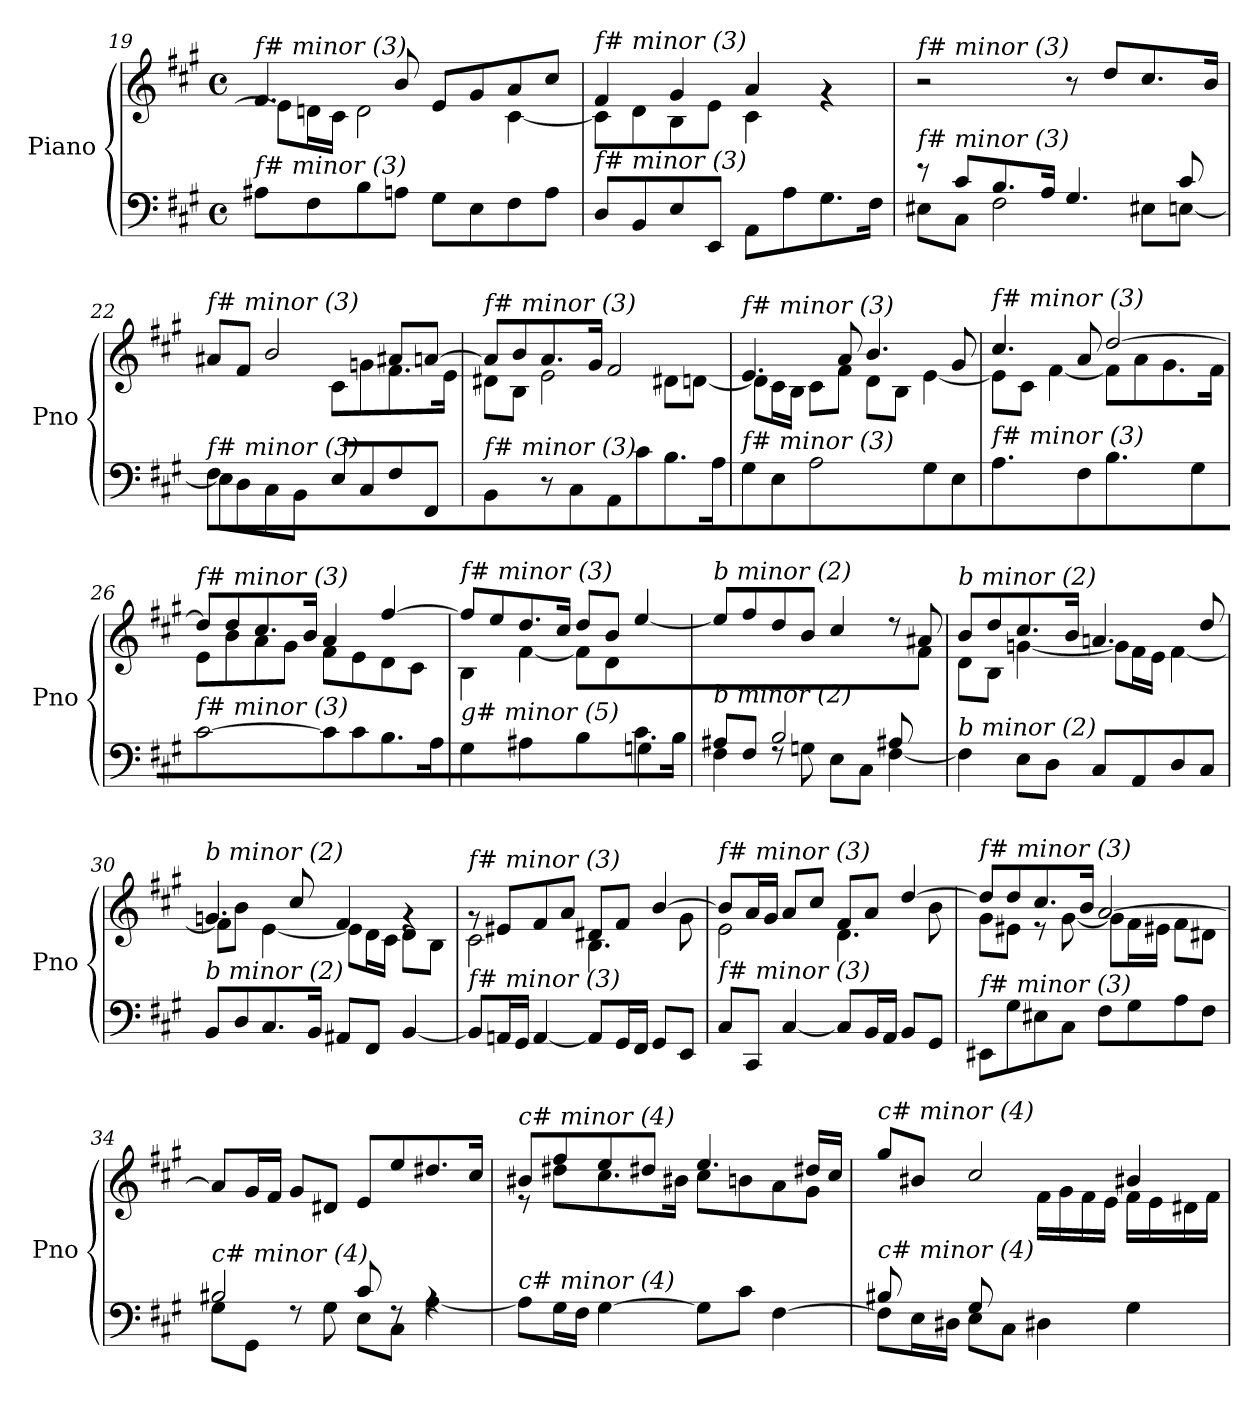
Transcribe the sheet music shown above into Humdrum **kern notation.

**kern	**kern
*part1	*part1
*staff2	*staff1
*I"Piano	*
*I'Pno	*
*clefF4	*clefG2
*k[f#c#g#]	*k[f#c#g#]
*M4/4	*M4/4
*met(c)	*met(c)
=19	=19
*	*^
!	!LO:TX:i:t=f# minor (3)	!
!LO:TX:i:t=f# minor (3)	!	!
8A#X\L	4.f#/	8e\L]
8F#\	.	16dn\L
.	.	16c#\JJ
8B\	.	2d\
8An\J	8b/	.
8G#\L	8e/L	.
8E\	8g#/	.
8F#\	8a/	[4c#\
8A\J	8cc#/J	.
=20	=20	=20
!	!LO:TX:i:t=f# minor (3)	!
!LO:TX:i:t=f# minor (3)	!	!
8D/L	4f#/	8c#\L]
8BB/	.	8d\
8E/	4g#/	8B\
8EE/J	.	8e\J
8AA\L	4a/	4c#\
8A\	.	.
8.G#\	4rg	4rg
16F#\Jk	.	.
*	*v	*v
=21	=21
*^	*
!	!	!LO:TX:i:t=f# minor (3)
!LO:TX:i:t=f# minor (3)	!	!
8r	8E#X\L	2r
8c#/L	8C#\J	.
8.B/	2F#\	.
16A/Jk	.	.
4.G#/	.	8r
.	.	8dd/L
.	8E#X\L	8.cc#/
8c#/	[8En\J	.
.	.	16b/Jk
!!LO:PB:g=z
=22	=22	=22
*	*	*^
!	!	!LO:TX:i:t=f# minor (3)	!
!LO:TX:i:t=f# minor (3)	!	!	!
8F#/L	8E\L]	8a#X/L	8ryy
2..ryy	8D\	8f#/J	8f#\
.	8C#\	2b/	8.e\
.	8BB\J	.	.
.	.	.	16d\Jk
.	8E/L	.	8c#\L
.	8C#/	.	8gn\
.	8F#/	8a#X/L	8.f#\
.	8FF#/J	[8an/J	.
.	.	.	16e\Jk
*v	*v	*	*
=23	=23	=23
!	!LO:TX:i:t=f# minor (3)	!
!LO:TX:i:t=f# minor (3)	!	!
4BB/	8a/L]	8d#X\L
.	8b/	8B\J
8r	8.a/	2e\
8C#/	.	.
.	16g#/Jk	.
8AA\L	2f#/	.
8c#\	.	.
8.B\	.	8d#X\L
.	.	[8dn\J
16A\Jk	.	.
=24	=24	=24
!	!LO:TX:i:t=f# minor (3)	!
!LO:TX:i:t=f# minor (3)	!	!
8G#\L	4.e/	8d\L]
8E\J	.	16c#\L
.	.	16B\JJ
2A\	.	8c#\L
.	8a/	8f#\J
.	4.b/	8d\L
.	.	8B\J
8G#\L	.	[4e\
8E\J	8g#/	.
=25	=25	=25
!	!LO:TX:i:t=f# minor (3)	!
!LO:TX:i:t=f# minor (3)	!	!
4.A\	4.cc#/	8e\L]
.	.	8c#\J
.	.	[4f#\
8F#\	8a/	.
4.B\	[2dd/	8f#\L]
.	.	8a\
.	.	8.g#\
8G#\	.	.
.	.	16f#\Jk
!!LO:LB:g=z	!!
=26	=26	=26
!	!LO:TX:i:t=f# minor (3)	!
!LO:TX:i:t=f# minor (3)	!	!
[2c#\	8dd/L]	8e\L
.	8dd/	8b\
.	8.cc#/	8a\
.	.	8g#\J
.	16b/Jk	.
8c#\L]	4a/	8f#\L
8c#\	.	8e\
8.B\	[4ff#/	8d\
.	.	8c#\J
16A\Jk	.	.
=27	=27	=27
*^	*	*
!	!	!LO:TX:i:t=f# minor (3)	!
!LO:TX:i:t=g# minor (5)	!	!	!
2.ryy	4G#\	8ff#/L]	4B\
.	.	8ee/	.
.	4A#X\	8.dd/	[4f#\
.	.	16cc#/Jk	.
.	4B\	8dd/L	8f#\L]
.	.	8b/J	8d\
8.c#/	4Gn\	[4ee/	4ryy
16B/Jk	.	.	.
=28	=28	=28	=28
!	!	!LO:TX:i:t=b minor (2)	!
!LO:TX:i:t=b minor (2)	!	!	!
8A#X/L	4F#\	8ee/L]	2..ryy
8F#/J	.	8ff#/	.
2B/	8rF	8dd/	.
.	8Gn\	8b/J	.
.	8E\L	4cc#/	.
.	8C#\J	.	.
8A#X/L	[4F#\	8rdd	.
8ryy	.	8a#X/	8f#\J
*v	*v	*	*
=29	=29	=29
!	!LO:TX:i:t=b minor (2)	!
!LO:TX:i:t=b minor (2)	!	!
4F#\]	8b/L	8d\L
.	8dd/	8B\J
8E\L	8.cc#/	[4gn\
8D\J	.	.
.	16b/Jk	.
8C#/L	4.an/	8g\L]
8AA/	.	16f#\L
.	.	16e\JJ
8D/	.	[4f#\
8C#/J	8dd/	.
!!LO:LB:g=z	!!
=30	=30	=30
!	!LO:TX:i:t=b minor (2)	!
!LO:TX:i:t=b minor (2)	!	!
8BB/L	4.gn/	8f#\L]
8D/	.	8b\J
8.C#/	.	[4e\
.	8cc#/	.
16BB/Jk	.	.
8AA#X/L	4f#/	8e\L]
8FF#/J	.	16d\L
.	.	16c#\JJ
[4BB/	4rg	8d\L
.	.	8B\J
=31	=31	=31
!	!LO:TX:i:t=f# minor (3)	!
!LO:TX:i:t=f# minor (3)	!	!
8BB/L]	8rg	2c#\
16AAn/L	8e#X/L	.
16GG#/JJ	.	.
[4AA/	8f#/	.
.	8a/J	.
8AA/L]	8d#X/L	4.B\
16GG#/L	8f#/J	.
16FF#/JJ	.	.
8GG#/L	[4b/	.
8EE/J	.	8g#\
=32	=32	=32
!	!LO:TX:i:t=f# minor (3)	!
!LO:TX:i:t=f# minor (3)	!	!
8C#/L	8b/L]	2e\
8CC#/J	16a/L	.
.	16g#/JJ	.
[4C#/	8a/L	.
.	8cc#/J	.
8C#/L]	8f#/L	4.d\
16BB/L	8a/J	.
16AA/JJ	.	.
8BB/L	[4dd/	.
8GG#/J	.	8b\
=33	=33	=33
!	!LO:TX:i:t=f# minor (3)	!
!LO:TX:i:t=f# minor (3)	!	!
8EE#X/L	8dd/L]	8g#\L
8G#\	8dd/	8e#X\J
8E#X\	8.cc#/	8r
8C#\J	.	[8g#\
.	16b/Jk	.
8F#\L	[2a/	8g#\L]
8G#\	.	16f#\L
.	.	16e#X\JJ
8A\	.	8f#\L
8F#\J	.	8d#X\J
!!LO:LB:g=z
=34	=34	=34
*^	*	*
!	!	!LO:TX:i:t=c# minor (4)	!
!LO:TX:i:t=c# minor (4)	!	!	!
*	*	*v	*v
2B#X/	8G#\L	8a/L]
.	8GG#\J	16g#/L
.	.	16f#/JJ
.	8rF	8g#/L
.	8G#\	8d#X/J
8c#/	8E\L	8e/L
8rF	8C#\J	8ee/
4rA	[4A\	8.dd#X/
.	.	16cc#/Jk
*v	*v	*
=35	=35
*	*^
!	!LO:TX:i:t=c# minor (4)	!
!LO:TX:i:t=c# minor (4)	!	!
8A\L]	8b#X/L	8r
16G#\L	8ff#/	8dd#X\L
16F#\JJ	.	.
[4G#\	8ee/	8.cc#\
.	8dd#X/J	.
.	.	16b#X\Jk
8G#\L]	4.ee/	8cc#\L
8c#\J	.	8bn\
[4F#\	.	8a\
.	16dd#X/LL	8g#\J
.	16cc#/JJ	.
=36	=36	=36
*^	*	*
!	!	!LO:TX:i:t=c# minor (4)	!
!LO:TX:i:t=c# minor (4)	!	!	!
8B#X/L	8F#\L]	8gg#/L	8ryy
8ryy	16E\L	8b#X/J	8d#X\
.	16D#X\JJ	.	.
8G#/	8E\L	2cc#/	8ryy
2ryy	8C#\J	.	8g#\J
.	4D#X\	.	16f#\LL
.	.	.	16g#\
.	.	.	16f#\
.	.	.	16e\JJ
.	4G#\	4b#X/	16f#\LL
.	.	.	16e\
8ryy	.	.	16d#X\
.	.	.	16f#\JJ
*v	*v	*	*
*	*v	*v
=	=
*-	*-
